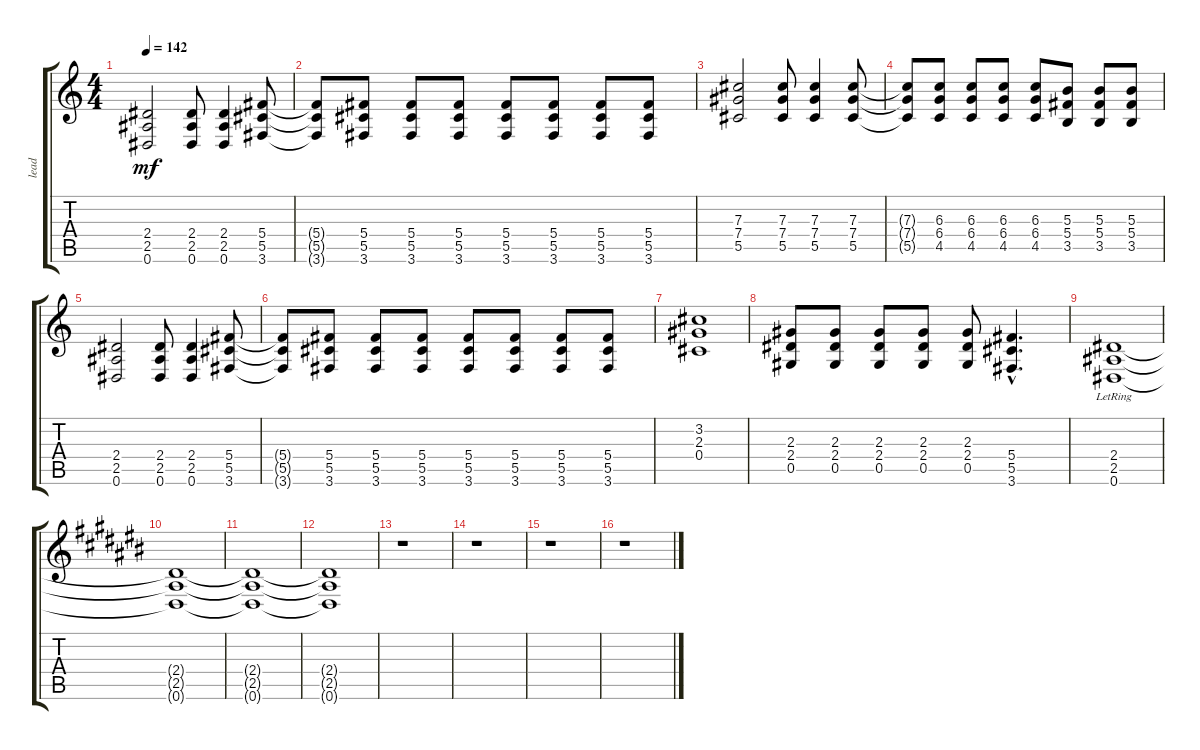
\track ("lead" "lead") {instrument distortionguitar}
\staff {score tabs}
\tuning (Eb4 Bb3 Gb3 Db3 Ab2 Eb2) {hide}
\ts (4 4)
\tempo 142
\clef g2
\ks c
(2.4 2.5 0.6).2{dy mf} (2.4 2.5 0.6).8 (2.4 2.5 0.6).4 (5.4 5.5 3.6).8 |
(5.4{t} 5.5{t} 3.6{t}).8 (5.4 5.5 3.6).8 (5.4 5.5 3.6).8 (5.4 5.5 3.6).8 (5.4 5.5 3.6).8 (5.4 5.5 3.6).8 (5.4 5.5 3.6).8 (5.4 5.5 3.6).8 |
(7.3 7.4 5.5).2 (7.3 7.4 5.5).8 (7.3 7.4 5.5).4 (7.3 7.4 5.5).8 |
(7.3{t} 7.4{t} 5.5{t}).8 (6.3 6.4 4.5).8 (6.3 6.4 4.5).8 (6.3 6.4 4.5).8 (6.3 6.4 4.5).8 (5.3 5.4 3.5).8 (5.3 5.4 3.5).8 (5.3 5.4 3.5).8 |
(2.4 2.5 0.6).2 (2.4 2.5 0.6).8 (2.4 2.5 0.6).4 (5.4 5.5 3.6).8 |
(5.4{t} 5.5{t} 3.6{t}).8 (5.4 5.5 3.6).8 (5.4 5.5 3.6).8 (5.4 5.5 3.6).8 (5.4 5.5 3.6).8 (5.4 5.5 3.6).8 (5.4 5.5 3.6).8 (5.4 5.5 3.6).8 |
(3.2 2.3 0.4).1 |
(2.3 2.4 0.5).8 (2.3 2.4 0.5).8 (2.3 2.4 0.5).8 (2.3 2.4 0.5).8 (2.3 2.4 0.5).8 (5.4{hac} 5.5{hac} 3.6{hac}).4{d} |
(2.4{lr} 2.5{lr} 0.6{lr}).1 |
\ks a#minor
(2.4{t} 2.5{t} 0.6{t}).1 |
(2.4{t} 2.5{t} 0.6{t}).1 |
(2.4{t} 2.5{t} 0.6{t}).1 |
r.1 |
r.1 |
r.1 |
r.1
